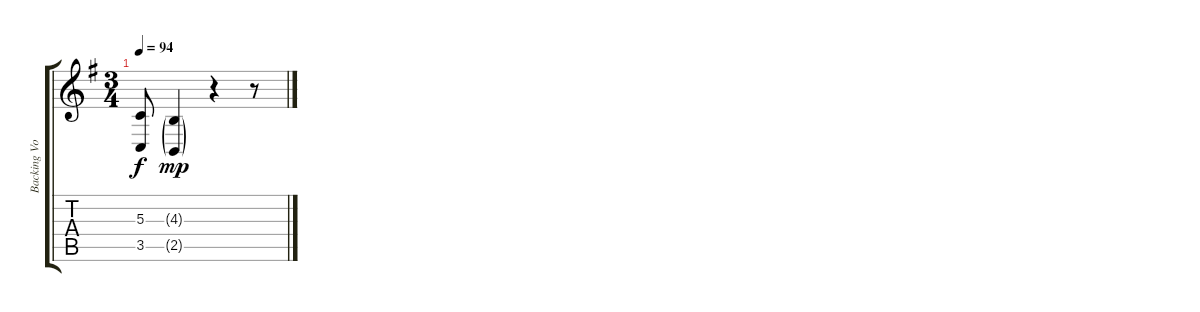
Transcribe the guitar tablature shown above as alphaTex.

\track ("Backing Vocals" "Backing Vo") {mute instrument oboe}
\staff {score tabs}
\tuning (E4 B3 G3 D3 A2 E2) {hide}
\ts (3 4)
\tempo 94
\clef g2
\ks g
(5.3{t} 3.5{t}).8{dy f} (4.3{g} 2.5{g}).4{dy mp} r.4 r.8
